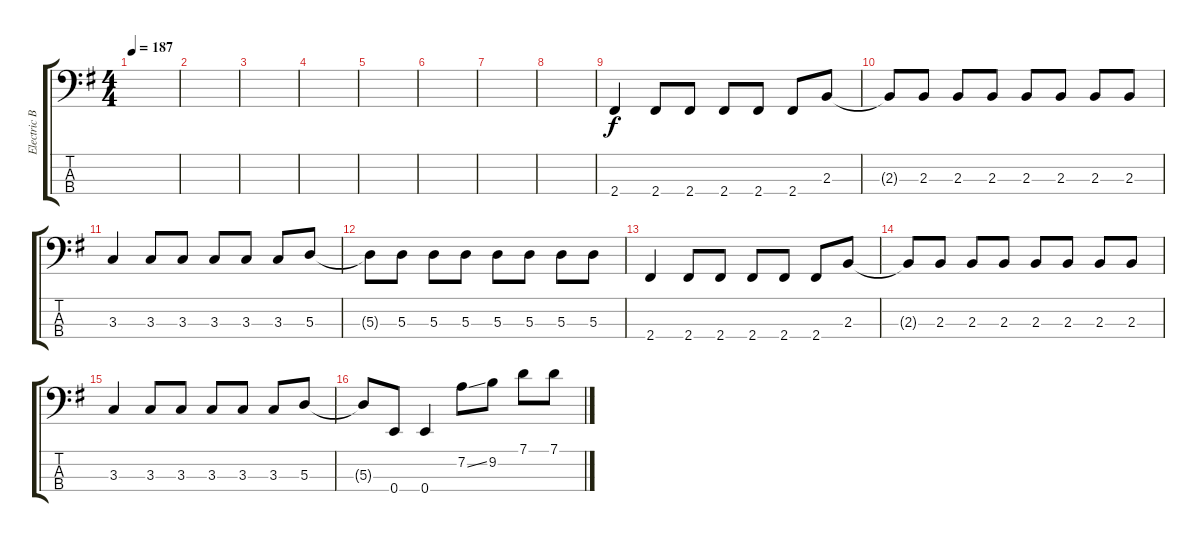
\track ("Electric Bass" "Electric B") {instrument electricbassfinger}
\staff {score tabs}
\tuning (G2 D2 A1 E1) {hide}
\ts (4 4)
\tempo 187
\clef f4
\ks g
|
|
|
|
|
|
|
|
2.4.4 2.4.8 2.4.8 2.4.8 2.4.8 2.4.8 2.3.8 |
2.3{t}.8 2.3.8 2.3.8 2.3.8 2.3.8 2.3.8 2.3.8 2.3.8 |
3.3.4 3.3.8 3.3.8 3.3.8 3.3.8 3.3.8 5.3.8 |
5.3{t}.8 5.3.8 5.3.8 5.3.8 5.3.8 5.3.8 5.3.8 5.3.8 |
2.4.4 2.4.8 2.4.8 2.4.8 2.4.8 2.4.8 2.3.8 |
2.3{t}.8 2.3.8 2.3.8 2.3.8 2.3.8 2.3.8 2.3.8 2.3.8 |
3.3.4 3.3.8 3.3.8 3.3.8 3.3.8 3.3.8 5.3.8 |
5.3{t}.8 0.4.8 0.4.4 7.2{ss}.8 9.2.8 7.1.8 7.1.8
